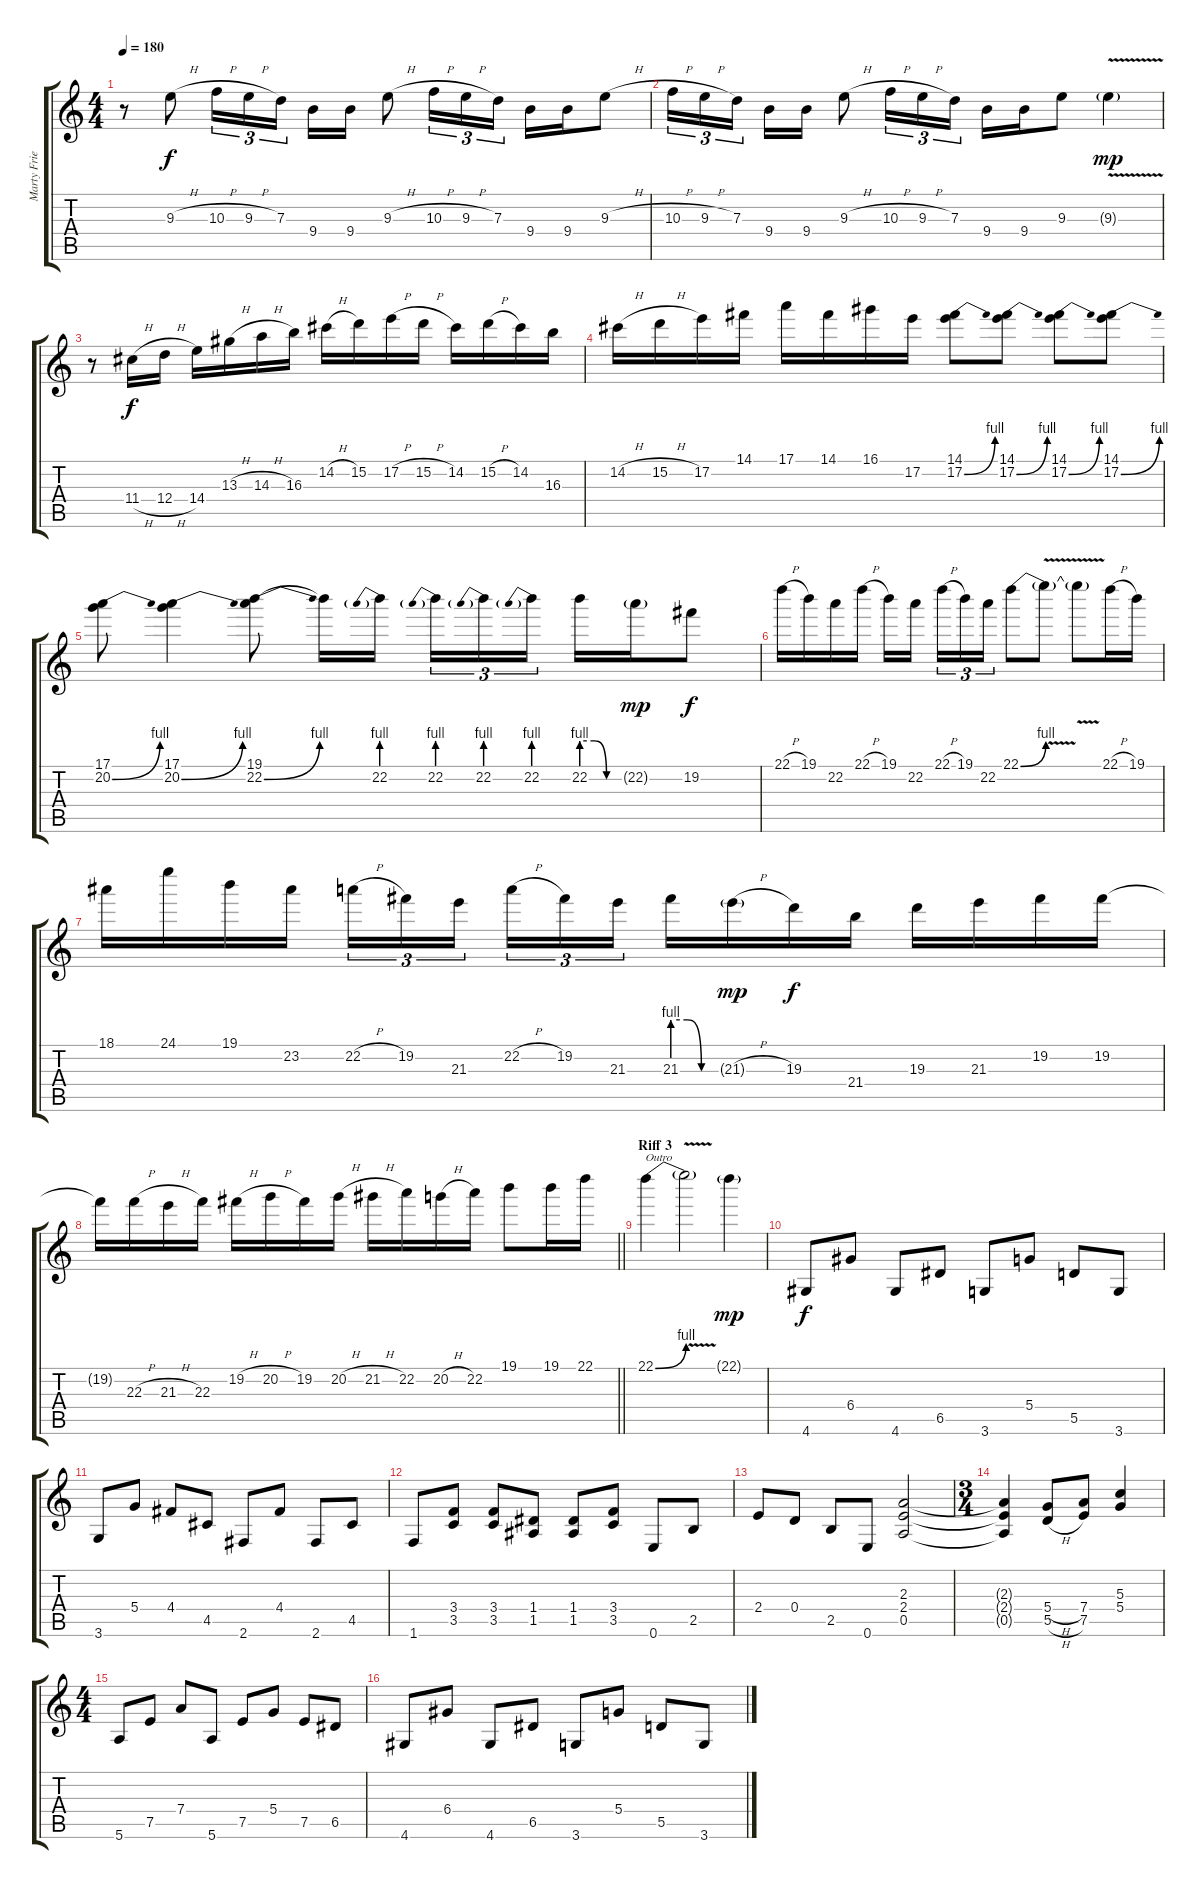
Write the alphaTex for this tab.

\track ("Marty Friedman" "Marty Frie") {instrument distortionguitar}
\staff {score tabs}
\tuning (E4 B3 G3 D3 A2 E2) {hide}
\ts (4 4)
\tempo 180
\clef g2
\ks c
r.8{dy f} 9.3{h}.8 10.3{h}.16{tu (3 2)} 9.3{h}.16{tu (3 2)} 7.3.16{tu (3 2) beam splitsecondary} 9.4.16 9.4.16 9.3{h}.8 10.3{h}.16{tu (3 2)} 9.3{h}.16{tu (3 2)} 7.3.16{tu (3 2)} 9.4.16 9.4.16 9.3{h}.8 |
10.3{h}.16{tu (3 2)} 9.3{h}.16{tu (3 2)} 7.3.16{tu (3 2) beam splitsecondary} 9.4.16 9.4.16 9.3{h}.8 10.3{h}.16{tu (3 2)} 9.3{h}.16{tu (3 2)} 7.3.16{tu (3 2)} 9.4.16 9.4.16 9.3.8 9.3{v g}.4{dy mp} |
r.8 11.4{h}.16{dy f} 12.4{h}.16 14.4.16 13.3{h}.16 14.3{h}.16 16.3.16 14.2{h}.16 15.2.16 17.2{h}.16 15.2{h}.16 14.2.16 15.2{h}.16 14.2.16 16.3.16 |
14.2{h}.16 15.2{h}.16 17.2.16 14.1.16 17.1.16 14.1.16 16.1.16 17.2.16 (14.1 17.2{be (bend 0 0 60 4)}).8 (14.1 17.2{be (bend 0 0 60 4)}).8 (14.1 17.2{be (bend 0 0 60 4)}).8 (14.1 17.2{be (bend 0 0 60 4)}).8 |
(17.1 20.2{be (bend 0 0 60 4)}).8 (17.1 20.2{be (bend 0 0 60 4)}).4 (19.1 22.2{be (bend 0 0 60 4)}).8 19.1{t}.16 22.2{be (prebend 0 4 60 4)}.16{beam splitsecondary} 22.2{be (prebend 0 4 60 4)}.16{tu (3 2)} 22.2{be (prebend 0 4 60 4)}.16{tu (3 2)} 22.2{be (prebend 0 4 60 4)}.16{tu (3 2)} 22.2{be (custom 0 4 20 4 40 0 60 0)}.16 22.2{g}.16{dy mp} 19.2.8{dy f} |
22.1{h}.16 19.1.16 22.2.16 22.1{h}.16 19.1.16 22.2.16{beam splitsecondary} 22.1{h}.16{tu (3 2)} 19.1.16{tu (3 2)} 22.2.16{tu (3 2)} 22.1{be (bend 0 0 60 4)}.8 22.1{v t}.8 22.1{t}.8 22.1{h}.16 19.1.16 |
18.1.16 24.1.16 19.1.16 23.2.16 22.2{h}.16{tu (3 2)} 19.2.16{tu (3 2)} 21.3.16{tu (3 2) beam splitsecondary} 22.2{h}.16{tu (3 2)} 19.2.16{tu (3 2)} 21.3.16{tu (3 2)} 21.3{be (custom 0 4 20 4 40 0 60 0)}.16 21.3{h g}.16{dy mp} 19.3.16{dy f} 21.4.16 19.3.16 21.3.16 19.2.16 19.2.16 |
\barLineRight lightlight
19.2{t}.16 22.3{h}.16 21.3{h}.16 22.3.16 19.2{h}.16 20.2{h}.16 19.2.16 20.2{h}.16 21.2{h}.16 22.2.16 20.2{h}.16 22.2.16 19.1.8 19.1.16 22.1.16 |
\section ("" "Riff 3")
22.1{be (bend 0 0 60 4)}.4{txt "Outro"} 22.1{v t}.2 22.1{g}.4{dy mp} |
4.6.8{dy f} 6.4.8 4.6.8 6.5.8 3.6.8 5.4.8 5.5.8 3.6.8 |
3.6.8 5.4.8 4.4.8 4.5.8 2.6.8 4.4.8 2.6.8 4.5.8 |
1.6.8 (3.4 3.5).8 (3.4 3.5).8 (1.4 1.5).8 (1.4 1.5).8 (3.4 3.5).8 0.6.8 2.5.8 |
2.4.8 0.4.8 2.5.8 0.6.8 (2.3 2.4 0.5).2 |
\ts (3 4)
(2.3{t} 2.4{t} 0.5{t}).4 (5.4{h} 5.5{h}).8 (7.4 7.5).8 (5.3 5.4).4 |
\ts (4 4)
5.6.8 7.5.8 7.4.8 5.6.8 7.5.8 5.4.8 7.5.8 6.5.8 |
4.6.8 6.4.8 4.6.8 6.5.8 3.6.8 5.4.8 5.5.8 3.6.8
